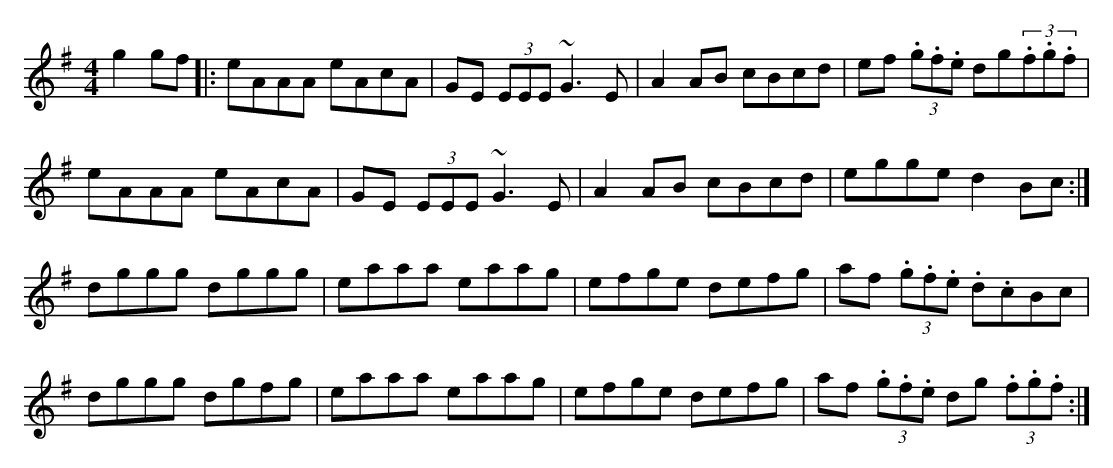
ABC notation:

X:1
M:4/4
K:Dmix
g2 gf|:eAAA eAcA|GE (3EEE ~G3E|A2AB cBcd|ef (3.g.f.e dg(3.f.g.f|
eAAA eAcA|GE (3EEE ~G3E|A2AB cBcd|egge d2 Bc:|
dggg dggg|eaaa eaag|efge defg|af (3.g.f.e .d.cBc|
dggg dgfg|eaaa eaag|efge defg|af (3.g.f.e dg (3.f.g.f:|
